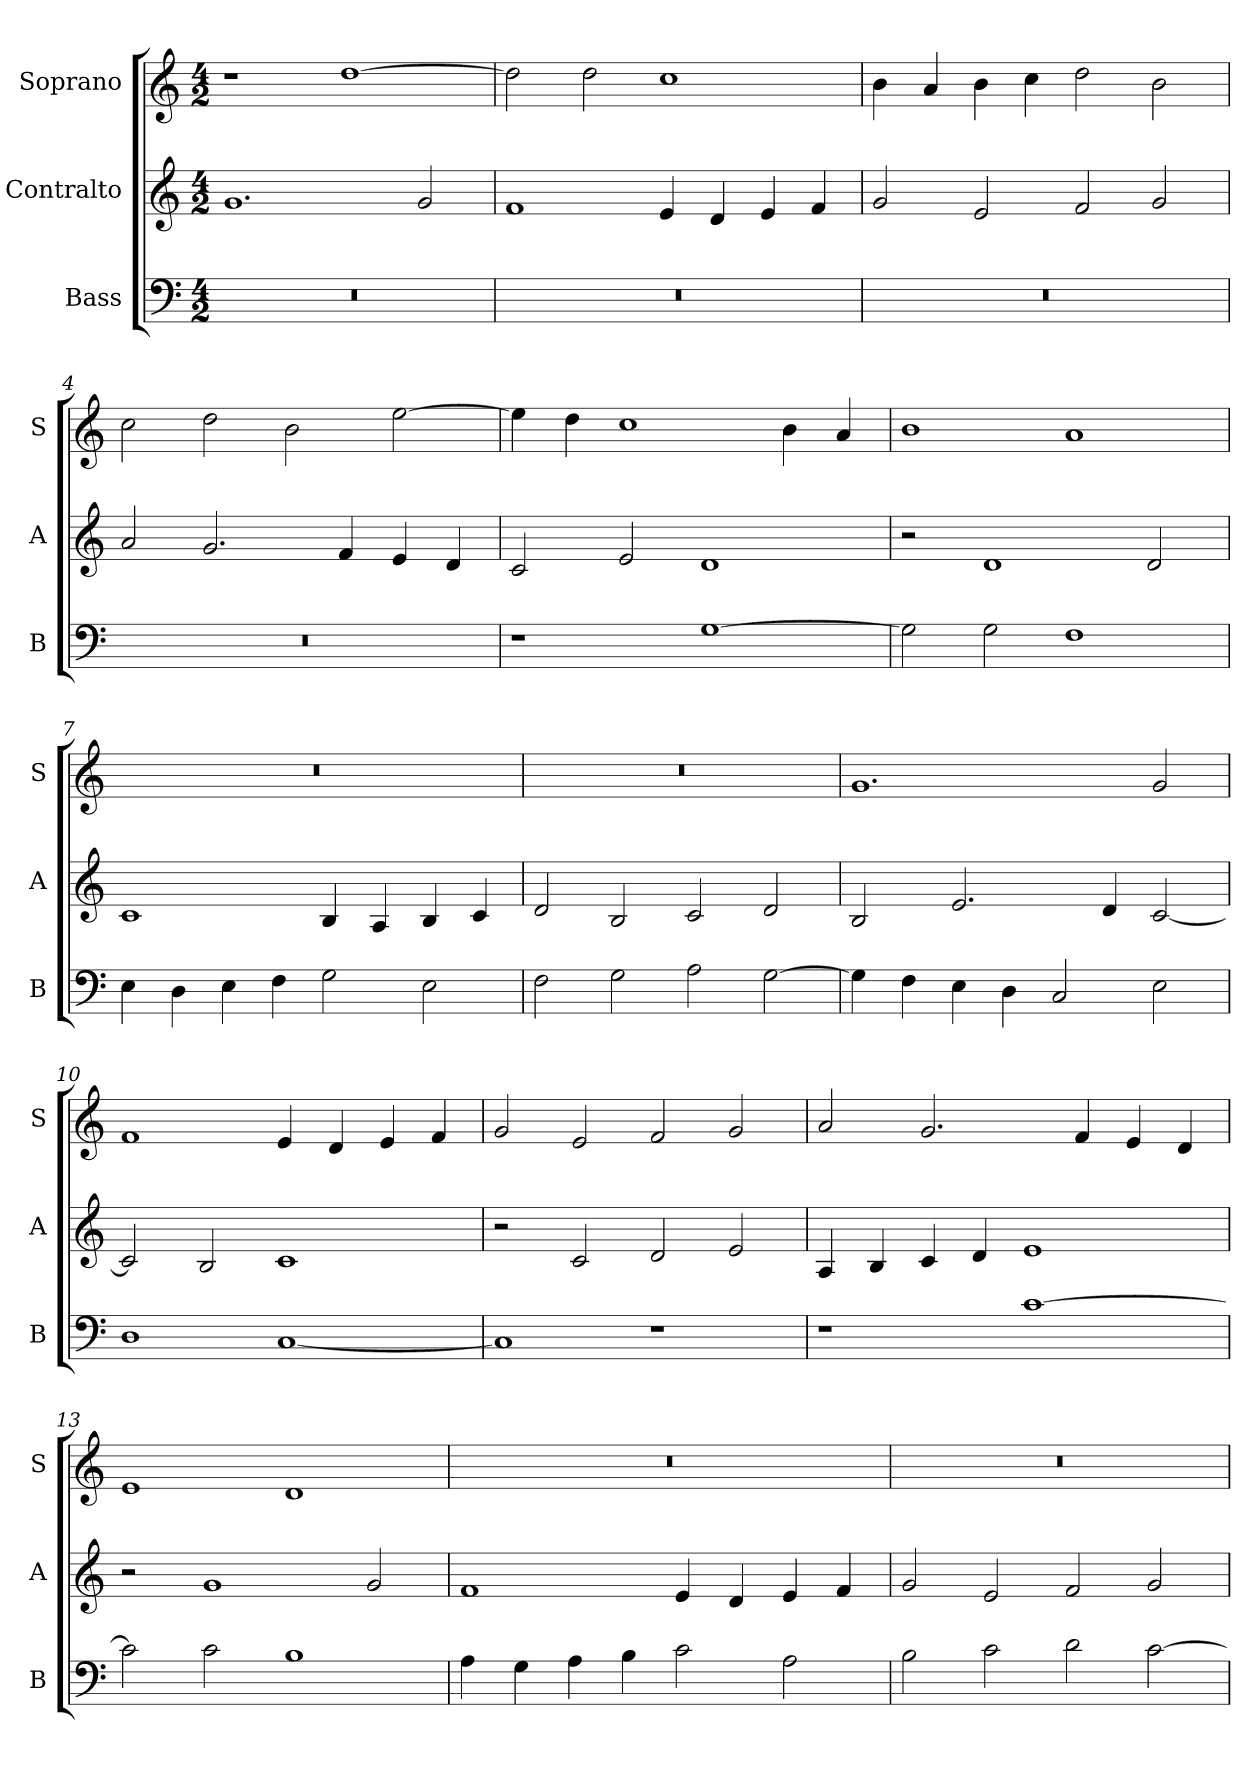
**kern	**kern	**kern
*part3	*part2	*part1
*staff3	*staff2	*staff1
*I"Bass	*I"Contralto	*I"Soprano
*I'B	*I'A	*I'S
*clefF4	*clefG2	*clefG2
*k[]	*k[]	*k[]
*G:mix	*G:mix	*G:mix
*M4/2	*M4/2	*M4/2
=1	=1	=1
0r	1.g	1r
.	.	[1dd
.	2g	.
=2	=2	=2
0r	1f	2dd]
.	.	2dd
.	4e	1cc
.	4d	.
.	4e	.
.	4f	.
=3	=3	=3
0r	2g	4b
.	.	4a
.	2e	4b
.	.	4cc
.	2f	2dd
.	2g	2b
=4	=4	=4
0r	2a	2cc
.	2.g	2dd
.	.	2b
.	4f	.
.	4e	[2ee
.	4d	.
=5	=5	=5
1r	2c	4ee]
.	.	4dd
.	2e	1cc
[1G	1d	.
.	.	4b
.	.	4a
=6	=6	=6
2G]	2r	1b
2G	1d	.
1F	.	1a
.	2d	.
=7	=7	=7
4E	1c	0r
4D	.	.
4E	.	.
4F	.	.
2G	4B	.
.	4A	.
2E	4B	.
.	4c	.
=8	=8	=8
2F	2d	0r
2G	2B	.
2A	2c	.
[2G	2d	.
=9	=9	=9
4G]	2B	1.g
4F	.	.
4E	2.e	.
4D	.	.
2C	.	.
.	4d	.
2E	[2c	2g
=10	=10	=10
1D	2c]	1f
.	2B	.
[1C	1c	4e
.	.	4d
.	.	4e
.	.	4f
=11	=11	=11
1C]	2r	2g
.	2c	2e
1r	2d	2f
.	2e	2g
=12	=12	=12
1r	4A	2a
.	4B	.
.	4c	2.g
.	4d	.
[1c	1e	.
.	.	4f
.	.	4e
.	.	4d
=13	=13	=13
2c]	2r	1e
2c	1g	.
1B	.	1d
.	2g	.
=14	=14	=14
4A	1f	0r
4G	.	.
4A	.	.
4B	.	.
2c	4e	.
.	4d	.
2A	4e	.
.	4f	.
=15	=15	=15
2B	2g	0r
2c	2e	.
2d	2f	.
[2c	2g	.
=	=	=
*-	*-	*-
